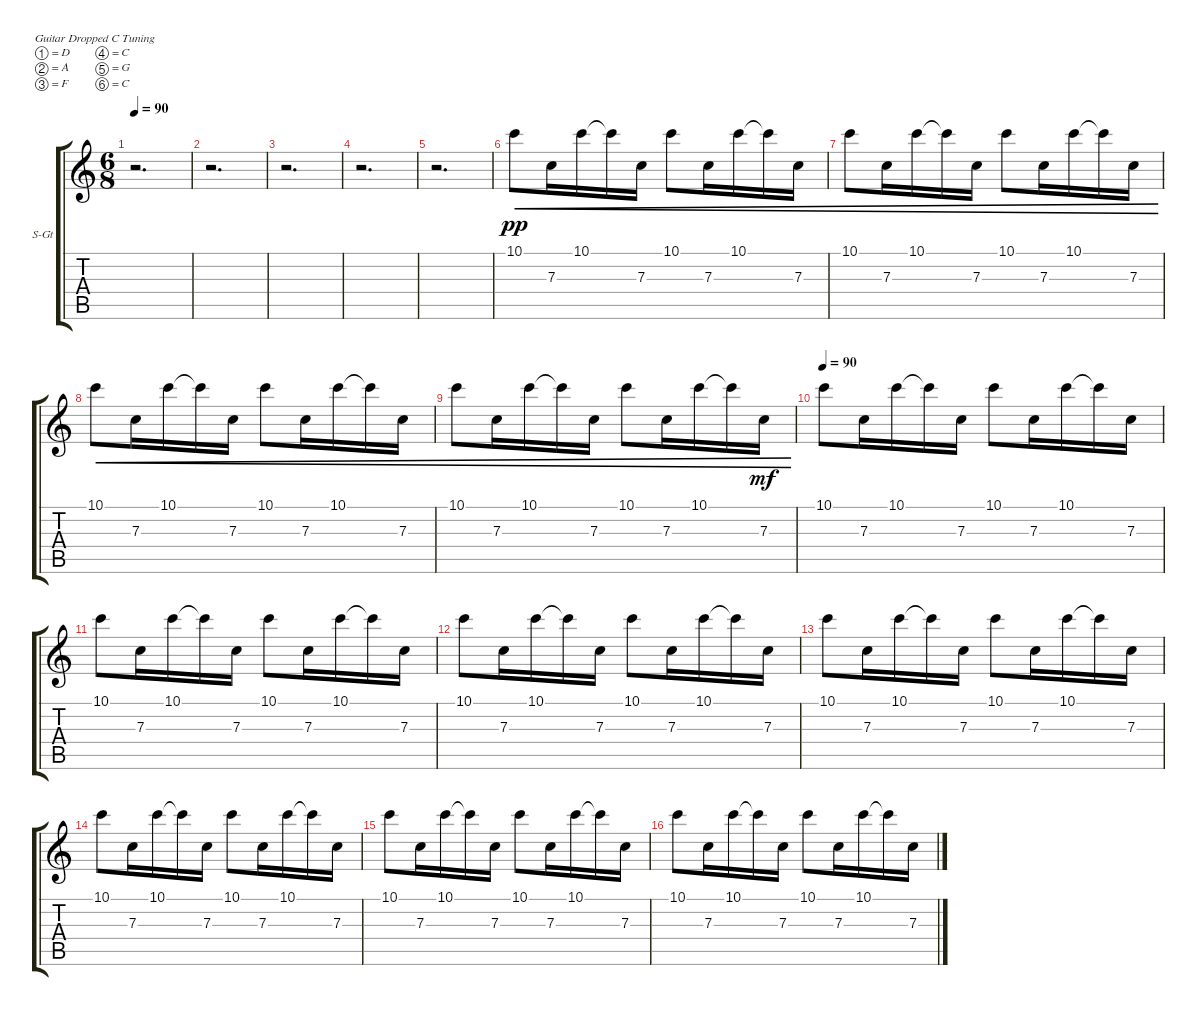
\bracketExtendMode groupsimilarinstruments
\firstSystemTrackNameOrientation horizontal
\otherSystemsTrackNameOrientation horizontal
\track ("Steel Guitar" "S-Gt") {instrument acousticguitarsteel}
\staff {score tabs}
\tuning (D4 A3 F3 C3 G2 C2)
\ts (6 8)
\tempo 90
\clef g2
\scale
0.333333
\ks c
r.2{d dy pp} |
\scale
0.333333 r.2{d} |
\scale
0.333333 r.2{d} |
\scale
0.333333 r.2{d} |
\scale
0.333333 r.2{d} |
\scale
0.333333 10.1.8{cre} 7.3.16{cre} 10.1.16{cre} 10.1{t}.16{cre} 7.3.16{cre} 10.1.8{cre} 7.3.16{cre} 10.1.16{cre} 10.1{t}.16{cre} 7.3.16{cre} |
\scale
0.333333 10.1.8{cre} 7.3.16{cre} 10.1.16{cre} 10.1{t}.16{cre} 7.3.16{cre} 10.1.8{cre} 7.3.16{cre} 10.1.16{cre} 10.1{t}.16{cre} 7.3.16{cre} |
\scale
0.333333 10.1.8{cre} 7.3.16{cre} 10.1.16{cre} 10.1{t}.16{cre} 7.3.16{cre} 10.1.8{cre} 7.3.16{cre} 10.1.16{cre} 10.1{t}.16{cre} 7.3.16{cre} |
10.1.8{cre} 7.3.16{cre} 10.1.16{cre} 10.1{t}.16{cre} 7.3.16{cre} 10.1.8{cre} 7.3.16{cre} 10.1.16{cre} 10.1{t}.16{cre} 7.3.16{cre dy mf} |
\tempo 90
10.1.8 7.3.16 10.1.16 10.1{t}.16 7.3.16 10.1.8 7.3.16 10.1.16 10.1{t}.16 7.3.16 |
10.1.8 7.3.16 10.1.16 10.1{t}.16 7.3.16 10.1.8 7.3.16 10.1.16 10.1{t}.16 7.3.16 |
10.1.8 7.3.16 10.1.16 10.1{t}.16 7.3.16 10.1.8 7.3.16 10.1.16 10.1{t}.16 7.3.16 |
10.1.8 7.3.16 10.1.16 10.1{t}.16 7.3.16 10.1.8 7.3.16 10.1.16 10.1{t}.16 7.3.16 |
10.1.8 7.3.16 10.1.16 10.1{t}.16 7.3.16 10.1.8 7.3.16 10.1.16 10.1{t}.16 7.3.16 |
10.1.8 7.3.16 10.1.16 10.1{t}.16 7.3.16 10.1.8 7.3.16 10.1.16 10.1{t}.16 7.3.16 |
10.1.8 7.3.16 10.1.16 10.1{t}.16 7.3.16 10.1.8 7.3.16 10.1.16 10.1{t}.16 7.3.16
